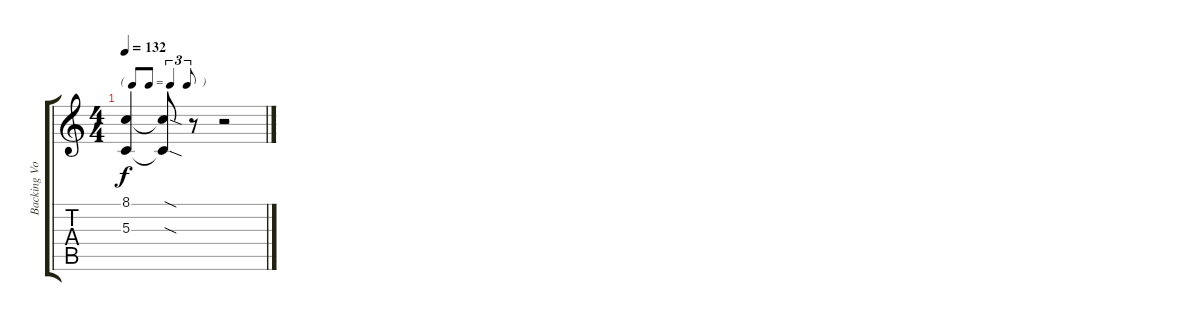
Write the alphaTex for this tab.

\track ("Backing Vocals" "Backing Vo") {instrument voiceoohs}
\staff {score tabs}
\tuning (E4 B3 G3 D3 A2 E2) {hide}
\ts (4 4)
\tf triplet8th
\tempo 132
\clef g2
\ks c
(8.1{t} 5.3{t}).4{dy f} (8.1{sod t} 5.3{sod t}).8 r.8 r.2
